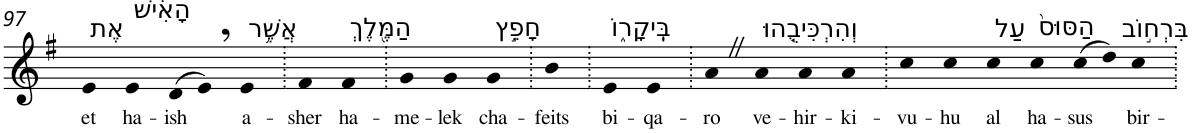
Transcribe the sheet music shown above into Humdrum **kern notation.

**kern	**text
*part1	*part1
*staff1	*staff1
*I"Piano	*
*I'Pno	*
!!LO:PB:g=z
*clefG2	*
*k[f#]	*
*G:	*
=97	=97
!LO:TX:a:t=אֶת	!
!	!LO:LY:b
4e	et
!LO:TX:a:t=הָאִ֔ישׁ	!
!	!LO:LY:b
4e	ha-
!	!LO:LY:b
(>8d	-ish
8e,)	.
!LO:TX:a:t=אֲשֶׁ֥ר	!
!	!LO:LY:b
4e	a-
=98.	=98.
!	!LO:LY:b
4f#	-sher
!LO:TX:a:t=הַמֶּ֖לֶךְ	!
!	!LO:LY:b
4f#	ha-
=99.	=99.
!	!LO:LY:b
4g	-me-
!	!LO:LY:b
4g	-lek
!LO:TX:a:t=חָפֵ֣ץ	!
!	!LO:LY:b
4g	cha-
=100.	=100.
!	!LO:LY:b
4b	-feits
=101.	=101.
!LO:TX:a:t=בִּֽיקָר֑וֹ	!
!	!LO:LY:b
4e	bi-
!	!LO:LY:b
4e	-qa-
=102.	=102.
!	!LO:LY:b
4aZ	-ro
!LO:TX:a:t=וְהִרְכִּיבֻ֤הוּ	!
!	!LO:LY:b
4a	ve-
!	!LO:LY:b
4a	-hir-
!	!LO:LY:b
4a	-ki-
=103.	=103.
!	!LO:LY:b
4cc	-vu-
!	!LO:LY:b
4cc	-hu
!LO:TX:a:t=עַל	!
!	!LO:LY:b
4cc	al
!LO:TX:a:t=הַסּוּס֙	!
!	!LO:LY:b
4cc	ha-
!	!LO:LY:b
(>8cc	-sus
8dd)	.
!LO:TX:a:t=בִּרְח֣וֹב	!
!	!LO:LY:b
4cc	bir-
=.	=.
*-	*-
